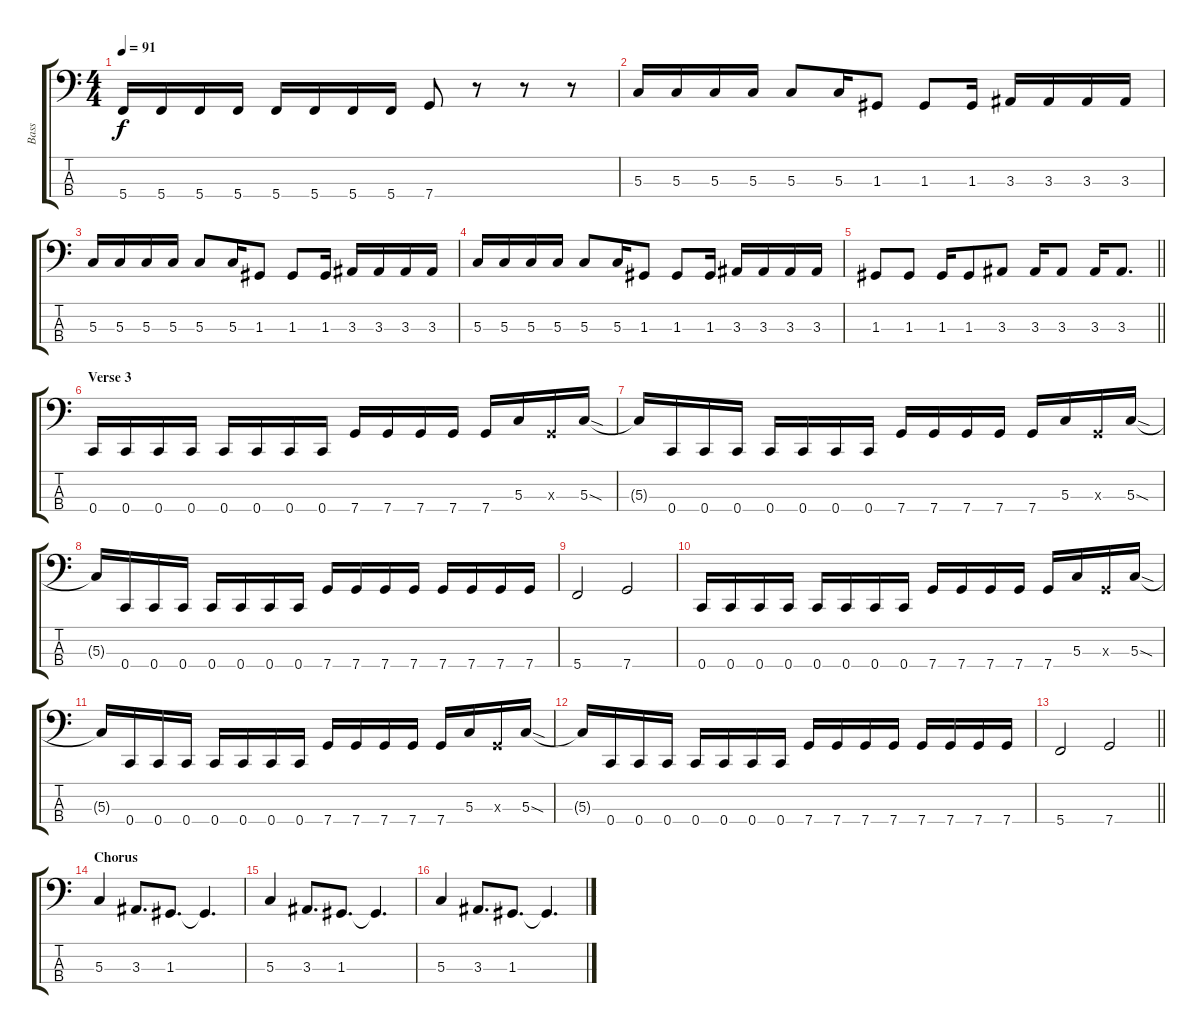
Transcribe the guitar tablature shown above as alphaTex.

\track ("Bass" "Bass") {instrument electricbasspick}
\staff {score tabs}
\tuning (F2 C2 G1 C1) {hide}
\ts (4 4)
\tempo 91
\clef f4
\ks c
5.4.16{dy f} 5.4.16 5.4.16 5.4.16 5.4.16 5.4.16 5.4.16 5.4.16 7.4.8 r.8 r.8 r.8 |
5.3.16 5.3.16 5.3.16 5.3.16 5.3.8 5.3.16 1.3.8 1.3.8 1.3.16 3.3.16 3.3.16 3.3.16 3.3.16 |
5.3.16 5.3.16 5.3.16 5.3.16 5.3.8 5.3.16 1.3.8 1.3.8 1.3.16 3.3.16 3.3.16 3.3.16 3.3.16 |
5.3.16 5.3.16 5.3.16 5.3.16 5.3.8 5.3.16 1.3.8 1.3.8 1.3.16 3.3.16 3.3.16 3.3.16 3.3.16 |
\barLineRight lightlight
1.3.8 1.3.8 1.3.16 1.3.8 3.3.8 3.3.16 3.3.8 3.3.16 3.3.8{d} |
\section ("" "Verse 3")
0.4.16 0.4.16 0.4.16 0.4.16 0.4.16 0.4.16 0.4.16 0.4.16 7.4.16 7.4.16 7.4.16 7.4.16 7.4.16 5.3.16 0.3{x}.16 5.3{sod}.16 |
5.3{t}.16 0.4.16 0.4.16 0.4.16 0.4.16 0.4.16 0.4.16 0.4.16 7.4.16 7.4.16 7.4.16 7.4.16 7.4.16 5.3.16 0.3{x}.16 5.3{sod}.16 |
5.3{t}.16 0.4.16 0.4.16 0.4.16 0.4.16 0.4.16 0.4.16 0.4.16 7.4.16 7.4.16 7.4.16 7.4.16 7.4.16 7.4.16 7.4.16 7.4.16 |
5.4.2 7.4.2 |
0.4.16 0.4.16 0.4.16 0.4.16 0.4.16 0.4.16 0.4.16 0.4.16 7.4.16 7.4.16 7.4.16 7.4.16 7.4.16 5.3.16 0.3{x}.16 5.3{sod}.16 |
5.3{t}.16 0.4.16 0.4.16 0.4.16 0.4.16 0.4.16 0.4.16 0.4.16 7.4.16 7.4.16 7.4.16 7.4.16 7.4.16 5.3.16 0.3{x}.16 5.3{sod}.16 |
5.3{t}.16 0.4.16 0.4.16 0.4.16 0.4.16 0.4.16 0.4.16 0.4.16 7.4.16 7.4.16 7.4.16 7.4.16 7.4.16 7.4.16 7.4.16 7.4.16 |
\barLineRight lightlight
5.4.2 7.4.2 |
\section ("" "Chorus")
5.3.4 3.3.8{d} 1.3.8{d} 1.3{t}.4{d} |
5.3.4 3.3.8{d} 1.3.8{d} 1.3{t}.4{d} |
5.3.4 3.3.8{d} 1.3.8{d} 1.3{t}.4{d}
